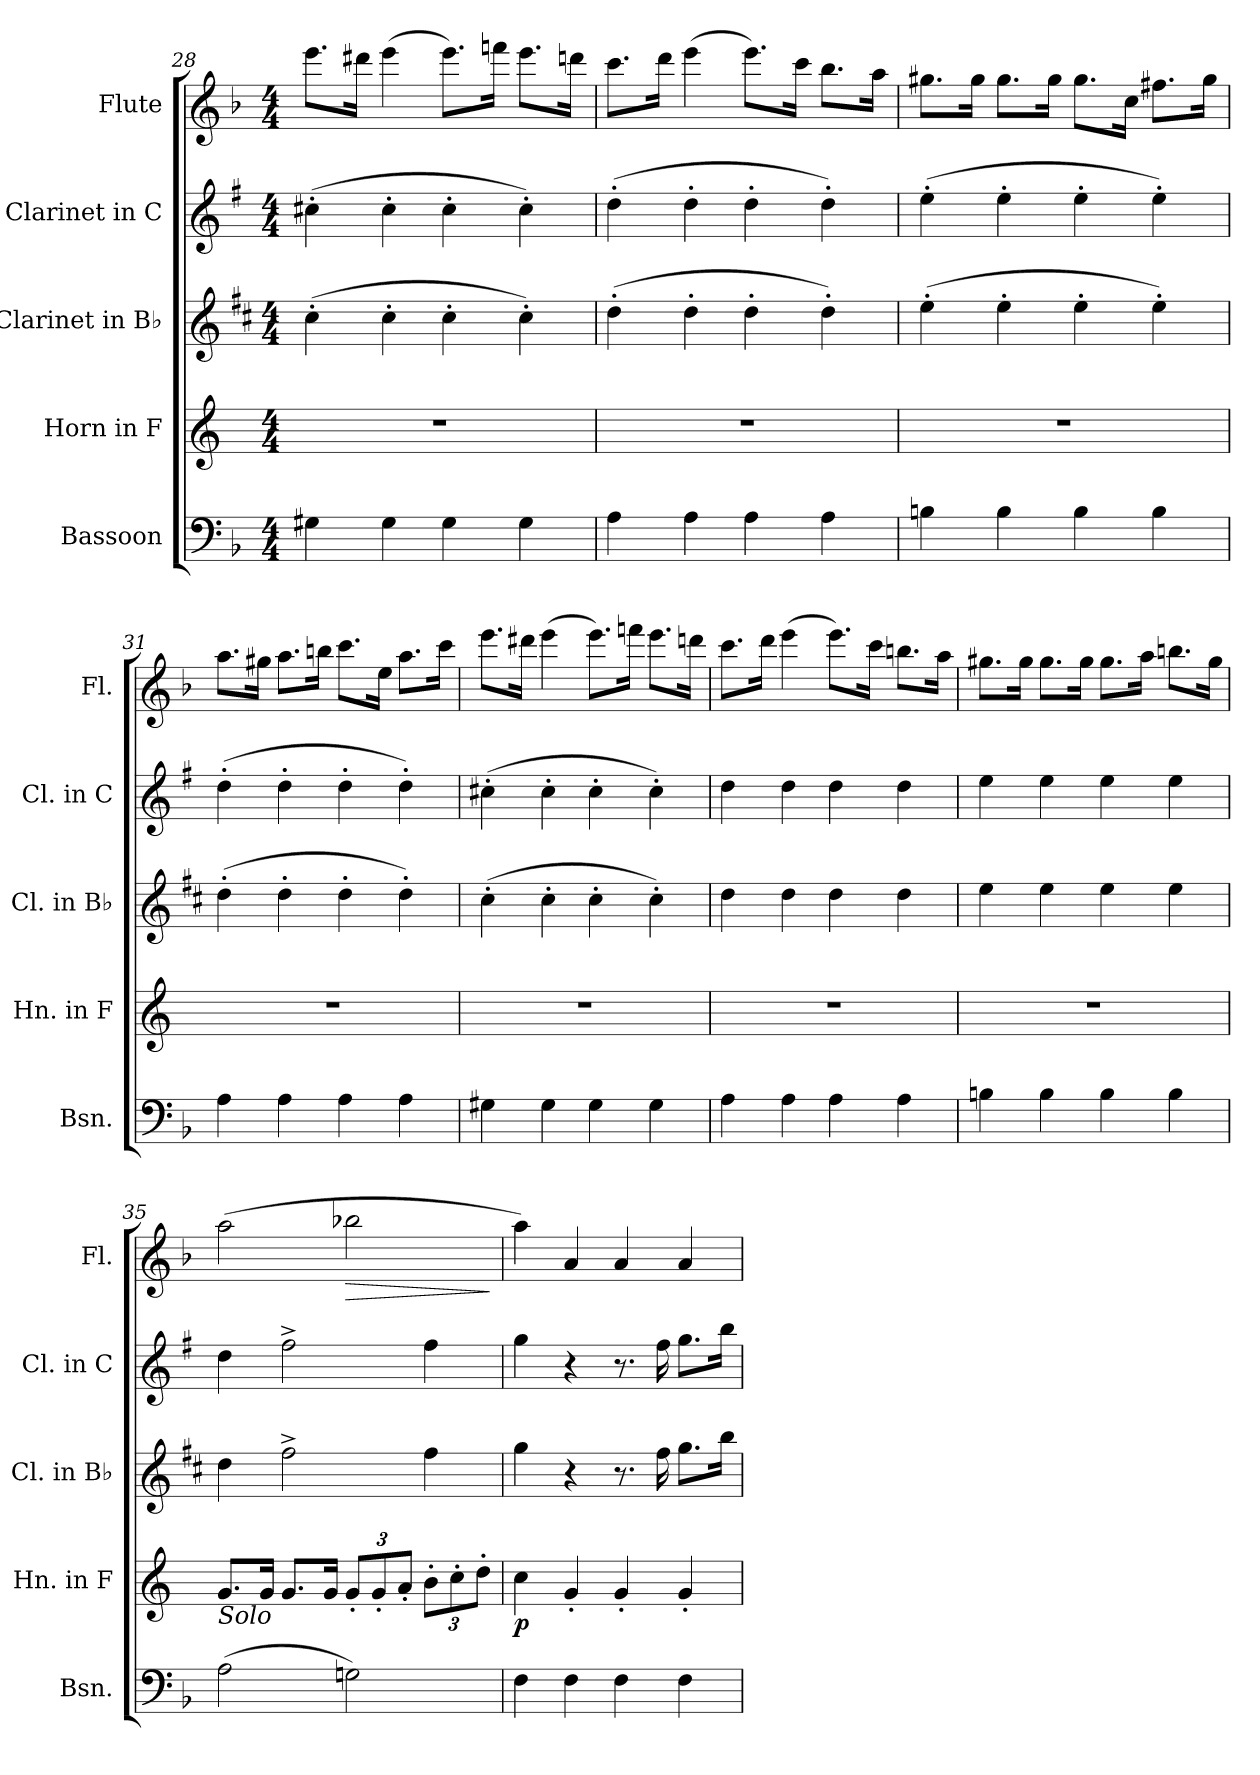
**kern	**kern	**dynam	**kern	**kern	**kern	**dynam
*part5	*part4	*part4	*part3	*part2	*part1	*part1
*staff5	*staff4	*staff4	*staff3	*staff2	*staff1	*staff1
*I"Bassoon	*I"Horn in F	*	*I"Clarinet in B♭	*I"Clarinet in C	*I"Flute	*
*I'Bsn.	*I'Hn. in F	*	*I'Cl. in B♭	*I'Cl. in C	*I'Fl.	*
*clefF4	*clefG2	*	*clefG2	*clefG2	*clefG2	*
*	*ITrd4c7	*	*ITrd1c2	*ITrd1c2	*	*
*k[b-]	*k[b-]	*	*k[]	*k[b-]	*k[b-]	*
*M4/4	*M4/4	*	*M4/4	*M4/4	*M4/4	*
=28	=28	=28	=28	=28	=28	=28
4G#X\	1r	.	(4b'\	(4bn'\	8.eee\L	.
.	.	.	.	.	16ddd#X\Jk	.
4G#\	.	.	4b'\	4b'\	(4eee\	.
4G#\	.	.	4b'\	4b'\	8.eee\L)	.
.	.	.	.	.	16fffn\Jk	.
4G#\	.	.	4b'\)	4b'\)	8.eee\L	.
.	.	.	.	.	16dddn\Jk	.
=29	=29	=29	=29	=29	=29	=29
4A\	1r	.	(4cc'\	(4cc'\	8.ccc\L	.
.	.	.	.	.	16ddd\Jk	.
4A\	.	.	4cc'\	4cc'\	(4eee\	.
4A\	.	.	4cc'\	4cc'\	8.eee\L)	.
.	.	.	.	.	16ccc\Jk	.
4A\	.	.	4cc'\)	4cc'\)	8.bb-\L	.
.	.	.	.	.	16aa\Jk	.
=30	=30	=30	=30	=30	=30	=30
4Bn\	1r	.	(4dd'\	(4dd'\	8.gg#X\L	.
.	.	.	.	.	16gg#\Jk	.
4B\	.	.	4dd'\	4dd'\	8.gg#\L	.
.	.	.	.	.	16gg#\Jk	.
4B\	.	.	4dd'\	4dd'\	8.gg#\L	.
.	.	.	.	.	16cc\Jk	.
4B\	.	.	4dd'\)	4dd'\)	8.ff#X\L	.
.	.	.	.	.	16gg#\Jk	.
!!LO:LB:g=z
=31	=31	=31	=31	=31	=31	=31
4A\	1r	.	(4cc'\	(4cc'\	8.aa\L	.
.	.	.	.	.	16gg#X\Jk	.
4A\	.	.	4cc'\	4cc'\	8.aa\L	.
.	.	.	.	.	16bbn\Jk	.
4A\	.	.	4cc'\	4cc'\	8.ccc\L	.
.	.	.	.	.	16ee\Jk	.
4A\	.	.	4cc'\)	4cc'\)	8.aa\L	.
.	.	.	.	.	16ccc\Jk	.
=32	=32	=32	=32	=32	=32	=32
4G#X\	1r	.	(4b'\	(4bn'\	8.eee\L	.
.	.	.	.	.	16ddd#X\Jk	.
4G#\	.	.	4b'\	4b'\	(4eee\	.
4G#\	.	.	4b'\	4b'\	8.eee\L)	.
.	.	.	.	.	16fffn\Jk	.
4G#\	.	.	4b'\)	4b'\)	8.eee\L	.
.	.	.	.	.	16dddn\Jk	.
=33	=33	=33	=33	=33	=33	=33
4A\	1r	.	4cc\	4cc\	8.ccc\L	.
.	.	.	.	.	16ddd\Jk	.
4A\	.	.	4cc\	4cc\	(4eee\	.
4A\	.	.	4cc\	4cc\	8.eee\L)	.
.	.	.	.	.	16ccc\Jk	.
4A\	.	.	4cc\	4cc\	8.bbn\L	.
.	.	.	.	.	16aa\Jk	.
!!LO:LB:g=z
=34	=34	=34	=34	=34	=34	=34
4Bn\	1r	.	4dd\	4dd\	8.gg#X\L	.
.	.	.	.	.	16gg#\Jk	.
4B\	.	.	4dd\	4dd\	8.gg#\L	.
.	.	.	.	.	16gg#\Jk	.
4B\	.	.	4dd\	4dd\	8.gg#\L	.
.	.	.	.	.	16aa\Jk	.
4B\	.	.	4dd\	4dd\	8.bbn\L	.
.	.	.	.	.	16gg#\Jk	.
=35	=35	=35	=35	=35	=35	=35
!	!LO:TX:b:i:t=Solo	!	!	!	!	!
(2A\	8.c/L	.	4cc\	4cc\	(2aa\	.
.	16c/Jk	.	.	.	.	.
.	8.c/L	.	2ee^\	2ee^\	.	.
.	16c/Jk	.	.	.	.	.
*	*Xbrackettup	*	*	*	*	*
!	!	!	!	!	!	!LO:HP:b
2Gn\)	12c'/L	.	.	.	2bb-X\	>
.	12c'/	.	.	.	.	.
.	12d'/J	.	.	.	.	.
.	12e'\L	.	4ee\	4ee\	.	.
.	12f'\	.	.	.	.	.
.	12g'\J	.	.	.	.	.
.	.	.	.	.	.	]
=36	=36	=36	=36	=36	=36	=36
!	!	!LO:DY:b	!	!	!	!
4F\	4f\	p	4ff\	4ff\	4aa\)	.
4F\	4c'/	.	4r	4r	4a/	.
4F\	4c'/	.	8.r	8.r	4a/	.
.	.	.	16ee\	16ee\	.	.
4F\	4c'/	.	8.ff\L	8.ff\L	4a/	.
.	.	.	16aa\Jk	16aa\Jk	.	.
=	=	=	=	=	=	=
*-	*-	*-	*-	*-	*-	*-
